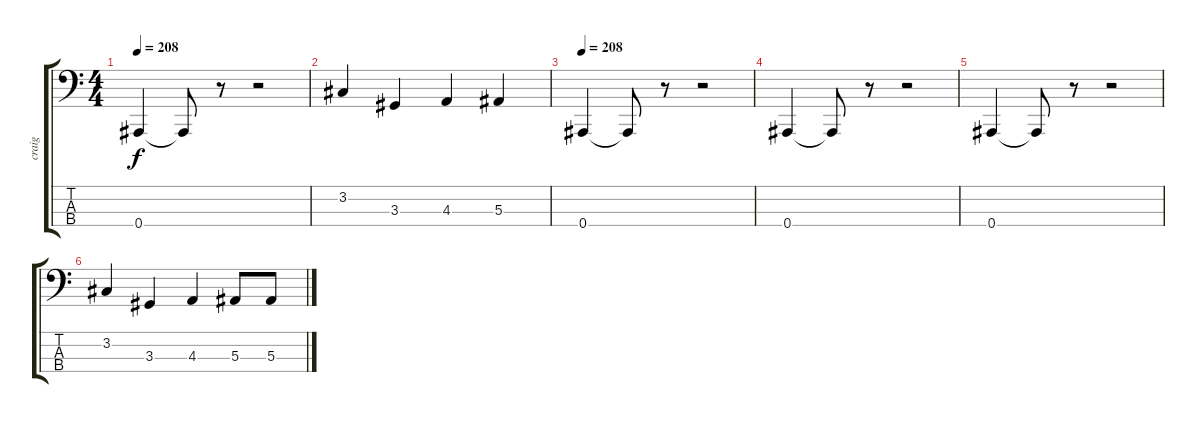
\track ("craig" "craig") {instrument slapbass2}
\staff {score tabs}
\tuning (Eb2 Bb1 F1 Bb0) {hide}
\ts (4 4)
\tempo 208
\clef f4
\ks c
0.4.4{dy f} 0.4{t}.8 r.8 r.2 |
3.2.4 3.3.4 4.3.4 5.3.4 |
\tempo 208
0.4.4 0.4{t}.8 r.8 r.2 |
0.4.4 0.4{t}.8 r.8 r.2 |
0.4.4 0.4{t}.8 r.8 r.2 |
3.2.4 3.3.4 4.3.4 5.3.8 5.3.8
